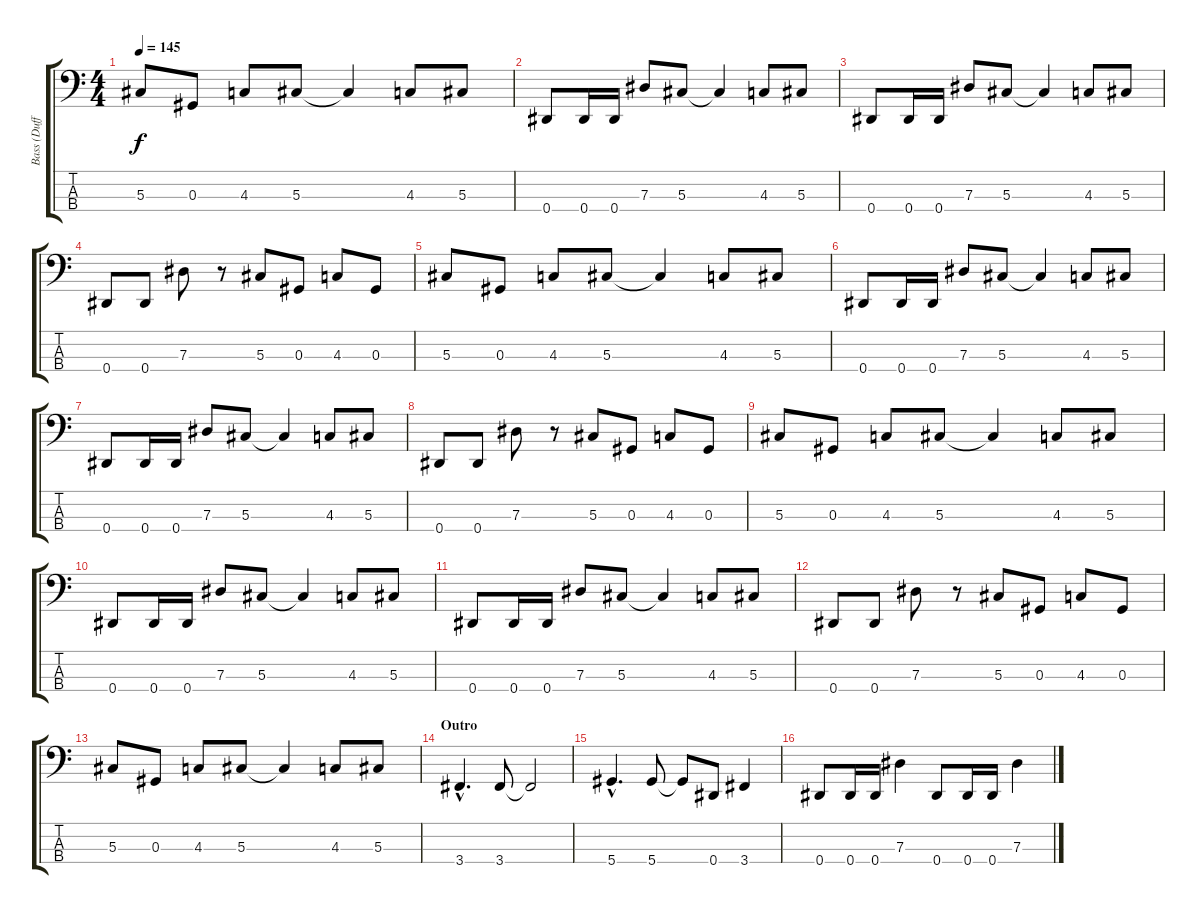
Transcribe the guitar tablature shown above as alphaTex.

\track ("Bass (Duff)" "Bass (Duff") {instrument electricbasspick}
\staff {score tabs}
\tuning (Gb2 Db2 Ab1 Eb1) {hide}
\ts (4 4)
\tempo 145
\clef f4
\ks c
5.3.8{dy f} 0.3.8 4.3.8 5.3.8 5.3{t}.4 4.3.8 5.3.8 |
0.4.8 0.4.16 0.4.16 7.3.8 5.3.8 5.3{t}.4 4.3.8 5.3.8 |
0.4.8 0.4.16 0.4.16 7.3.8 5.3.8 5.3{t}.4 4.3.8 5.3.8 |
0.4.8 0.4.8 7.3.8 r.8 5.3.8 0.3.8 4.3.8 0.3.8 |
5.3.8 0.3.8 4.3.8 5.3.8 5.3{t}.4 4.3.8 5.3.8 |
0.4.8 0.4.16 0.4.16 7.3.8 5.3.8 5.3{t}.4 4.3.8 5.3.8 |
0.4.8 0.4.16 0.4.16 7.3.8 5.3.8 5.3{t}.4 4.3.8 5.3.8 |
0.4.8 0.4.8 7.3.8 r.8 5.3.8 0.3.8 4.3.8 0.3.8 |
5.3.8 0.3.8 4.3.8 5.3.8 5.3{t}.4 4.3.8 5.3.8 |
0.4.8 0.4.16 0.4.16 7.3.8 5.3.8 5.3{t}.4 4.3.8 5.3.8 |
0.4.8 0.4.16 0.4.16 7.3.8 5.3.8 5.3{t}.4 4.3.8 5.3.8 |
0.4.8 0.4.8 7.3.8 r.8 5.3.8 0.3.8 4.3.8 0.3.8 |
5.3.8 0.3.8 4.3.8 5.3.8 5.3{t}.4 4.3.8 5.3.8 |
\section ("" "Outro")
3.4{hac}.4{d} 3.4.8 3.4{t}.2 |
5.4{hac}.4{d} 5.4.8 5.4{t}.8 0.4.8 3.4.4 |
0.4.8 0.4.16 0.4.16 7.3.4 0.4.8 0.4.16 0.4.16 7.3.4
